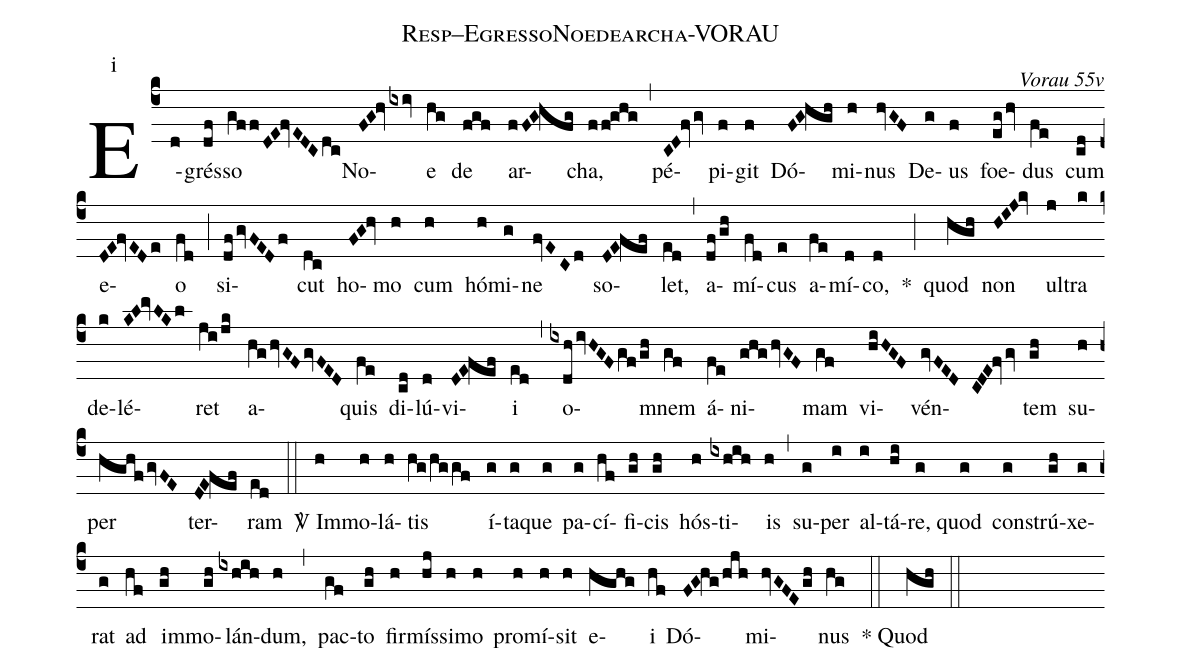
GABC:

name: Resp--EgressoNoedearcha-VORAU;
commentary: Vorau 55v;
annotation: i;
%%
(c4) E(d)grés(df)so(gff/DE!fvEDCdc) No(FG!hv/ixiv)e(hg) de(fgf) ar(fFG!hfg)cha,(ff!ghg) (,) pé(CD!fv/gv)pi(f)git(f) Dó(FG!hgh)mi(h)nus(hvGF) De(g)us(f) foe(eg/hv)dus(fe) cum(cd) e(DE!fvEDe)o(fd) (;) si(df/gvFEDf)cut(dc) ho(FG!hv)mo(h) cum(h) hó(h)mi(g)ne(fvECd) so(DE!fef)let,(ed) (,) a(df/gh)mí(fd)cus(e) a(fe)mí(d)co,(d)
*(;) quod(hgh) non(HIJ!kv) ul(j)tra(k) de(k)lé(KL!mvLKl)ret(ji/jk) a(hg/hvGFgvFED)quis(fe) di(cd)lú(d)vi(DE!fef)i(ed) (,) o(ixdh/ivHGFgf/gh)mnem(gf) á(fe)ni(ghg/hvGF)mam(gf) vi(hiHGF)vén(gvFED CDE!fv/gv)tem(gh) su(h)per(hghf/gvFE) ter(DE!fef)ram(ed) (::)
<sp>V/</sp>
Im(h)mo(h)lá(h)tis(hg/hggf) í(g)ta(g)que(g) pa(g)cí(hf)fi(gh)cis(gh) hós(h)ti(ixhih)is(h) (,) su(g)per(i) al(i)tá(hi)re(g), quod(g) con(g)strú(gh)xe(g)rat(g) ad(hf) im(gh)mo(gh)lán(ixhih)dum,(h) (,) pac(gf)to(gh) fi(h)rmís(hj)si(h)mo(h) pro(h)mí(h)sit(h) e(hghg)i(hf) Dó(FG!hg/hjh)mi(hvGFEgh)nus(hg)
(::) * Quod(hgh) (::)
